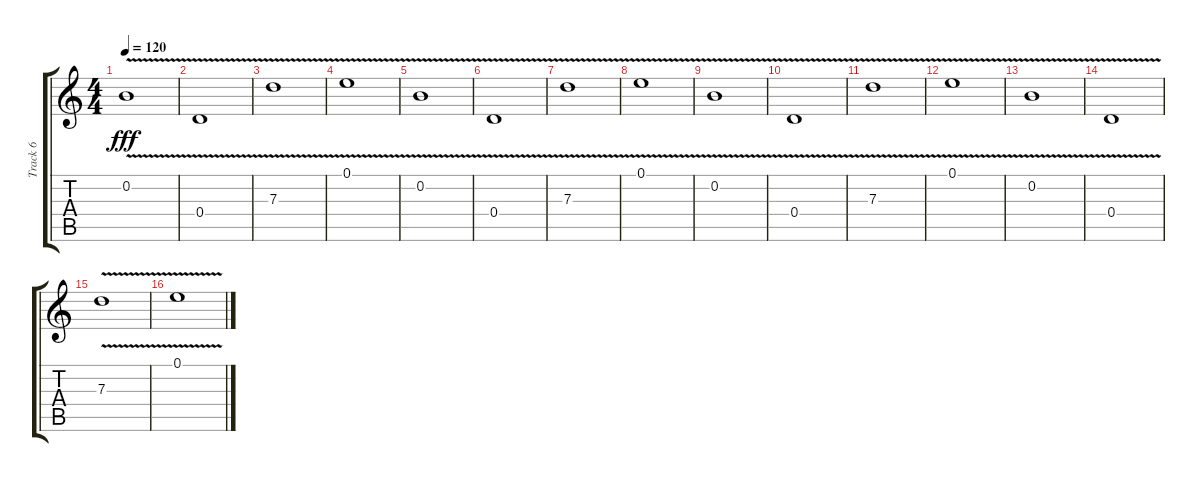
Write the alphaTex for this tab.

\track ("Track 6" "Track 6") {instrument distortionguitar}
\staff {score tabs}
\tuning (E4 B3 G3 D3 A2 E2) {hide}
\ts (4 4)
\tempo 120
\clef g2
\ks c
0.2{v}.1{dy fff} |
0.4{v}.1 |
7.3{v}.1 |
0.1{v}.1 |
0.2{v}.1 |
0.4{v}.1 |
7.3{v}.1 |
0.1{v}.1 |
0.2{v}.1 |
0.4{v}.1 |
7.3{v}.1 |
0.1{v}.1 |
0.2{v}.1 |
0.4{v}.1 |
7.3{v}.1 |
0.1{v}.1
